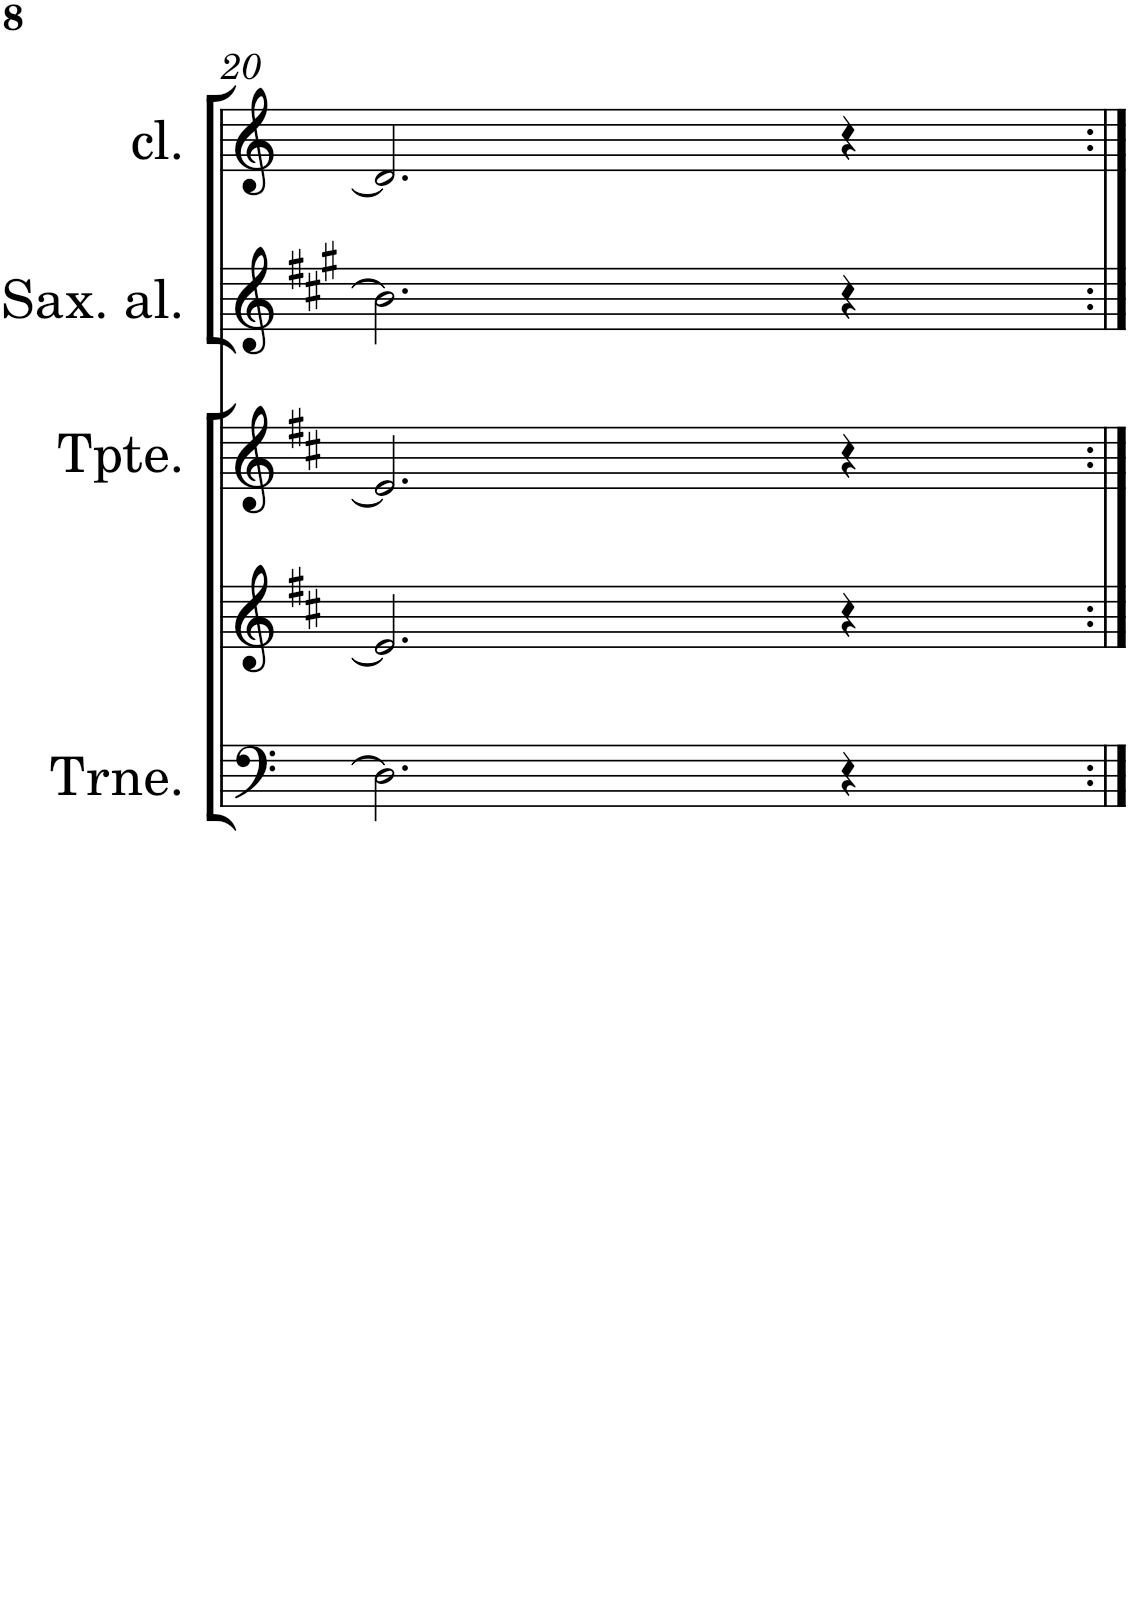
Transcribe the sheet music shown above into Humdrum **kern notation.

**kern	**kern	**kern	**kern	**kern
*part5	*part4	*part3	*part2	*part1
*staff5	*staff4	*staff3	*staff2	*staff1
*I"C clavF	*I"Bb	*I"Bb - Pirata	*I"Eb	*I"C clavG
*	*	*	*	*I'cl.
!!LO:PB:g=z
*clefF4	*clefG2	*clefG2	*clefG2	*clefG2
*	*Trd1c2	*Trd1c2	*Trd5c9	*
*k[]	*k[f#c#]	*k[f#c#]	*k[f#c#g#]	*k[]
*M4/4	*M4/4	*M4/4	*M4/4	*M4/4
=20	=20	=20	=20	=20
2.D\]	2.e/]	2.e/]	2.b\]	2.d/]
4r	4r	4r	4r	4r
=:|!	=:|!	=:|!	=:|!	=:|!
*-	*-	*-	*-	*-
